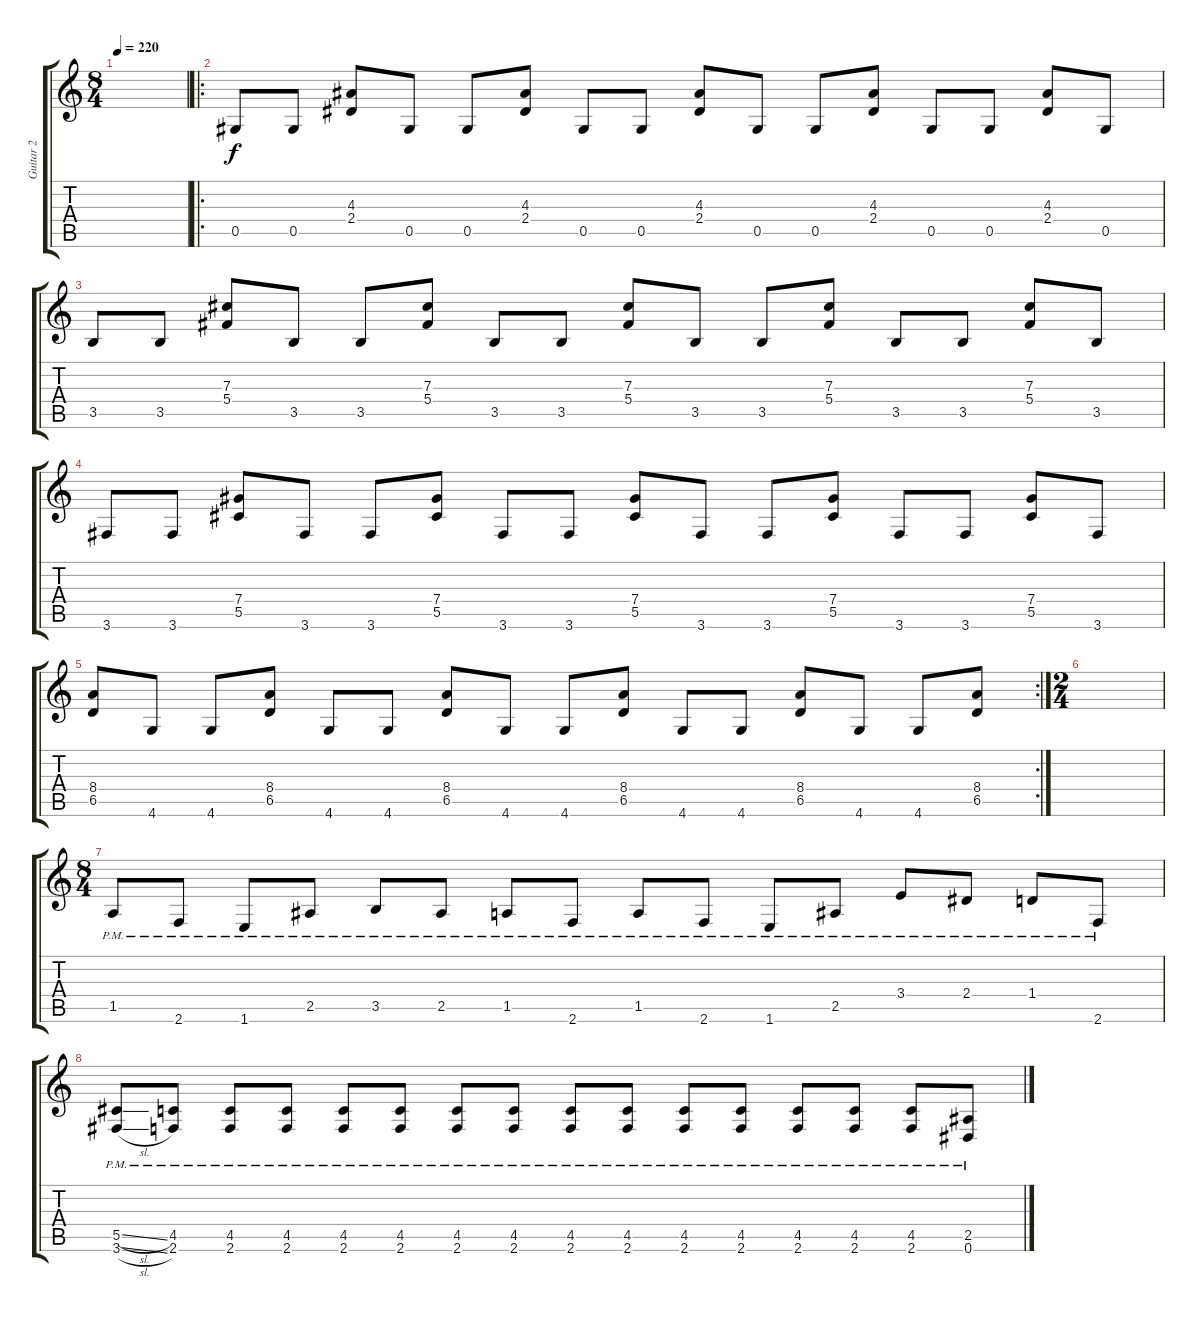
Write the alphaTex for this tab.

\track ("Guitar 2" "Guitar 2") {instrument distortionguitar}
\staff {score tabs}
\tuning (Eb4 Bb3 Gb3 Db3 Ab2 Eb2) {hide}
\ts (8 4)
\tempo 220
\clef g2
\ks c
|
\ro
0.5.8 0.5.8 (4.3 2.4).8 0.5.8 0.5.8 (4.3 2.4).8 0.5.8 0.5.8 (4.3 2.4).8 0.5.8 0.5.8 (4.3 2.4).8 0.5.8 0.5.8 (4.3 2.4).8 0.5.8 |
3.5.8 3.5.8 (7.3 5.4).8 3.5.8 3.5.8 (7.3 5.4).8 3.5.8 3.5.8 (7.3 5.4).8 3.5.8 3.5.8 (7.3 5.4).8 3.5.8 3.5.8 (7.3 5.4).8 3.5.8 |
3.6.8 3.6.8 (7.4 5.5).8 3.6.8 3.6.8 (7.4 5.5).8 3.6.8 3.6.8 (7.4 5.5).8 3.6.8 3.6.8 (7.4 5.5).8 3.6.8 3.6.8 (7.4 5.5).8 3.6.8 |
\rc 2
(8.4 6.5).8 4.6.8 4.6.8 (8.4 6.5).8 4.6.8 4.6.8 (8.4 6.5).8 4.6.8 4.6.8 (8.4 6.5).8 4.6.8 4.6.8 (8.4 6.5).8 4.6.8 4.6.8 (8.4 6.5).8 |
\ts (2 4)
|
\ts (8 4)
1.5{pm}.8 2.6{pm}.8 1.6{pm}.8 2.5{pm}.8 3.5{pm}.8 2.5{pm}.8 1.5{pm}.8 2.6{pm}.8 1.5{pm}.8 2.6{pm}.8 1.6{pm}.8 2.5{pm}.8 3.4{pm}.8 2.4{pm}.8 1.4{pm}.8 2.6{pm}.8 |
(5.5{sl pm} 3.6{sl pm}).8 (4.5{pm} 2.6{pm}).8 (4.5{pm} 2.6{pm}).8 (4.5{pm} 2.6{pm}).8 (4.5{pm} 2.6{pm}).8 (4.5{pm} 2.6{pm}).8 (4.5{pm} 2.6{pm}).8 (4.5{pm} 2.6{pm}).8 (4.5{pm} 2.6{pm}).8 (4.5{pm} 2.6{pm}).8 (4.5{pm} 2.6{pm}).8 (4.5{pm} 2.6{pm}).8 (4.5{pm} 2.6{pm}).8 (4.5{pm} 2.6{pm}).8 (4.5{pm} 2.6{pm}).8 (2.5{pm} 0.6{pm}).8
